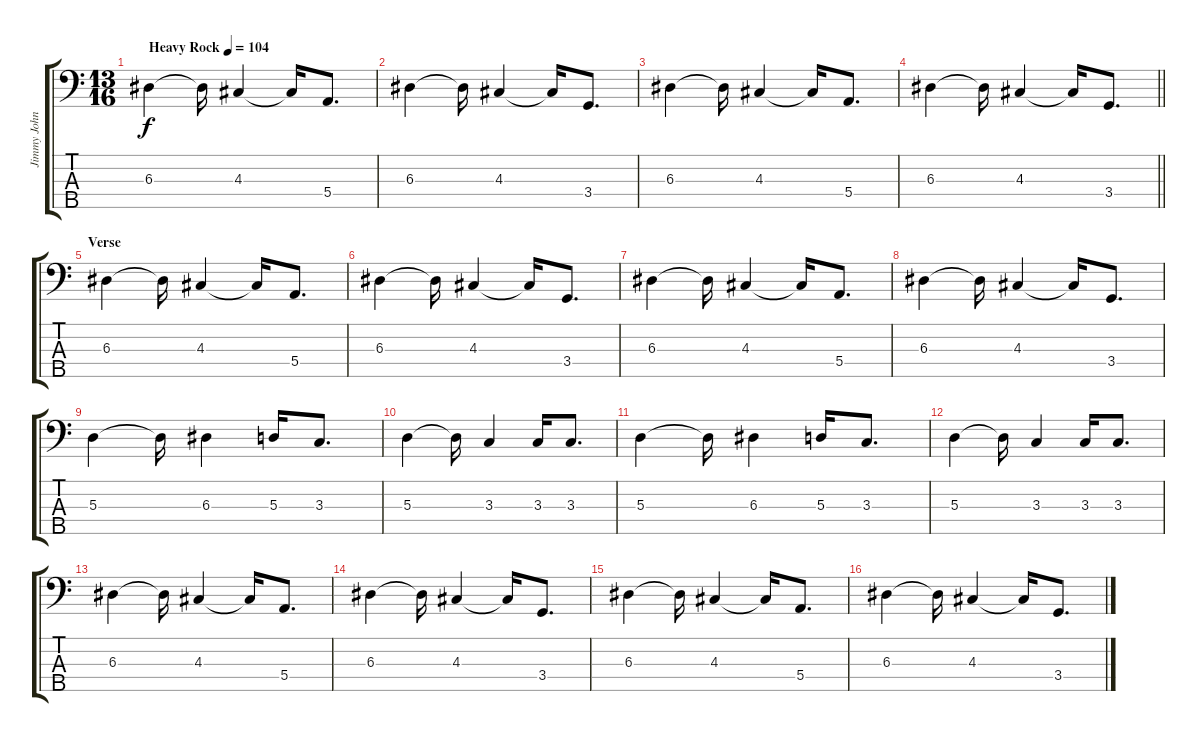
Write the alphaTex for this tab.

\track ("Jimmy Johnson" "Jimmy John") {instrument electricbassfinger}
\staff {score tabs}
\tuning (G2 D2 A1 E1 B0) {hide}
\ts (13 16)
\tempo (104 "Heavy Rock")
\clef f4
\ks c
6.3.4{dy f instrument electricbassfinger} 6.3{t}.16 4.3.4 4.3{t}.16 5.4.8{d} |
6.3.4 6.3{t}.16 4.3.4 4.3{t}.16 3.4.8{d} |
6.3.4 6.3{t}.16 4.3.4 4.3{t}.16 5.4.8{d} |
\barLineRight lightlight
6.3.4 6.3{t}.16 4.3.4 4.3{t}.16 3.4.8{d} |
\section ("" "Verse")
6.3.4 6.3{t}.16 4.3.4 4.3{t}.16 5.4.8{d} |
6.3.4 6.3{t}.16 4.3.4 4.3{t}.16 3.4.8{d} |
6.3.4 6.3{t}.16 4.3.4 4.3{t}.16 5.4.8{d} |
6.3.4 6.3{t}.16 4.3.4 4.3{t}.16 3.4.8{d} |
5.3.4 5.3{t}.16 6.3.4 5.3.16 3.3.8{d} |
5.3.4 5.3{t}.16 3.3.4 3.3.16 3.3.8{d} |
5.3.4 5.3{t}.16 6.3.4 5.3.16 3.3.8{d} |
5.3.4 5.3{t}.16 3.3.4 3.3.16 3.3.8{d} |
6.3.4 6.3{t}.16 4.3.4 4.3{t}.16 5.4.8{d} |
6.3.4 6.3{t}.16 4.3.4 4.3{t}.16 3.4.8{d} |
6.3.4 6.3{t}.16 4.3.4 4.3{t}.16 5.4.8{d} |
6.3.4 6.3{t}.16 4.3.4 4.3{t}.16 3.4.8{d}
